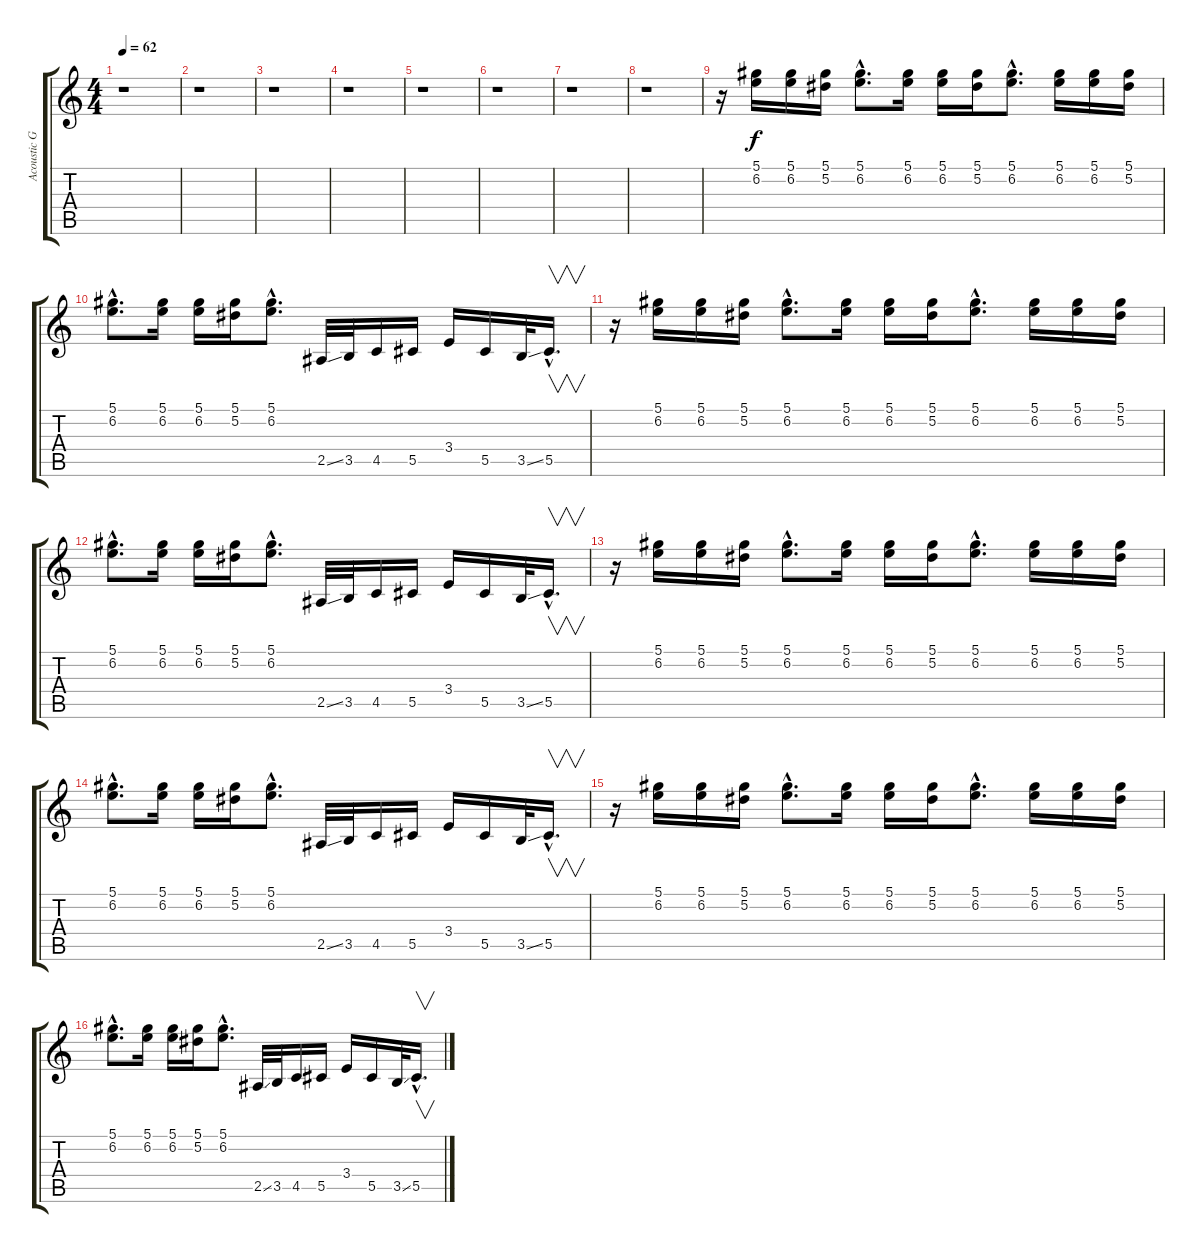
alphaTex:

\track ("Acoustic Guitar (Lead)" "Acoustic G") {instrument acousticguitarsteel}
\staff {score tabs}
\tuning (Eb4 Bb3 Gb3 Db3 Ab2 Db2) {hide}
\ts (4 4)
\tempo 62
\clef g2
\ks c
r.1{dy f} |
r.1 |
r.1 |
r.1 |
r.1 |
r.1 |
r.1 |
r.1 |
r.16 (5.1 6.2).16 (5.1 6.2).16 (5.1 5.2).16 (5.1{hac} 6.2{hac}).8{d} (5.1 6.2).16 (5.1 6.2).16 (5.1 5.2).16 (5.1{hac} 6.2{hac}).8{d} (5.1 6.2).16 (5.1 6.2).16 (5.1 5.2).16 |
(5.1{hac} 6.2{hac}).8{d} (5.1 6.2).16 (5.1 6.2).16 (5.1 5.2).16 (5.1{hac} 6.2{hac}).8{d} 2.5{ss}.32 3.5.32 4.5.16 5.5.16 3.4.16 5.5.16 3.5{ss}.32 5.5{hac}.16{v d} |
r.16 (5.1 6.2).16 (5.1 6.2).16 (5.1 5.2).16 (5.1{hac} 6.2{hac}).8{d} (5.1 6.2).16 (5.1 6.2).16 (5.1 5.2).16 (5.1{hac} 6.2{hac}).8{d} (5.1 6.2).16 (5.1 6.2).16 (5.1 5.2).16 |
(5.1{hac} 6.2{hac}).8{d} (5.1 6.2).16 (5.1 6.2).16 (5.1 5.2).16 (5.1{hac} 6.2{hac}).8{d} 2.5{ss}.32 3.5.32 4.5.16 5.5.16 3.4.16 5.5.16 3.5{ss}.32 5.5{hac}.16{v d} |
r.16 (5.1 6.2).16 (5.1 6.2).16 (5.1 5.2).16 (5.1{hac} 6.2{hac}).8{d} (5.1 6.2).16 (5.1 6.2).16 (5.1 5.2).16 (5.1{hac} 6.2{hac}).8{d} (5.1 6.2).16 (5.1 6.2).16 (5.1 5.2).16 |
(5.1{hac} 6.2{hac}).8{d} (5.1 6.2).16 (5.1 6.2).16 (5.1 5.2).16 (5.1{hac} 6.2{hac}).8{d} 2.5{ss}.32 3.5.32 4.5.16 5.5.16 3.4.16 5.5.16 3.5{ss}.32 5.5{hac}.16{v d} |
r.16 (5.1 6.2).16 (5.1 6.2).16 (5.1 5.2).16 (5.1{hac} 6.2{hac}).8{d} (5.1 6.2).16 (5.1 6.2).16 (5.1 5.2).16 (5.1{hac} 6.2{hac}).8{d} (5.1 6.2).16 (5.1 6.2).16 (5.1 5.2).16 |
(5.1{hac} 6.2{hac}).8{d} (5.1 6.2).16 (5.1 6.2).16 (5.1 5.2).16 (5.1{hac} 6.2{hac}).8{d} 2.5{ss}.32 3.5.32 4.5.16 5.5.16 3.4.16 5.5.16 3.5{ss}.32 5.5{hac}.16{v d}
